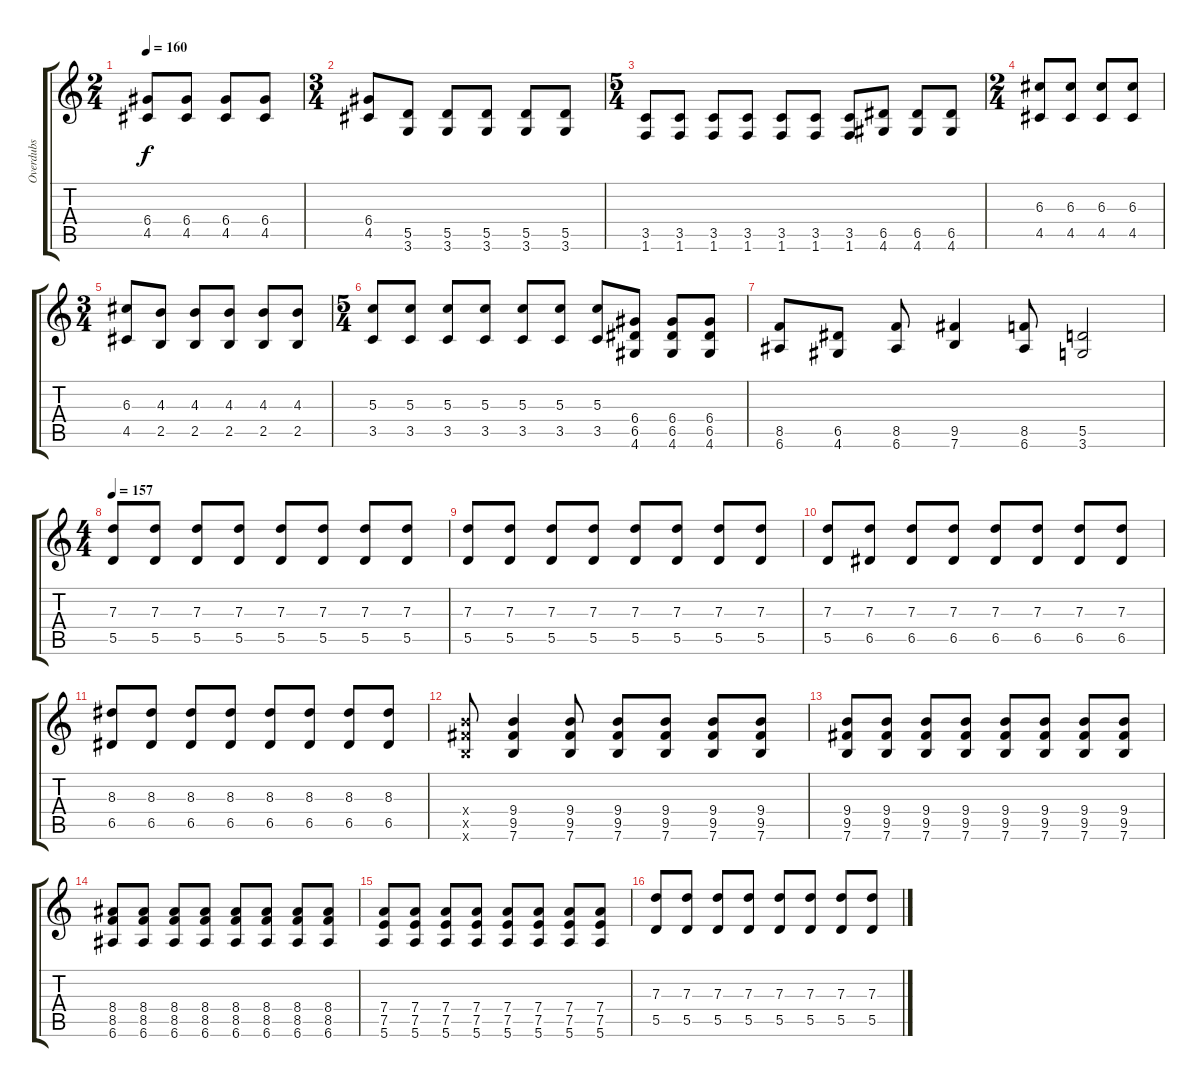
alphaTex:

\track ("Overdubs" "Overdubs") {instrument overdrivenguitar}
\staff {score tabs}
\tuning (E4 B3 G3 D3 A2 E2) {hide}
\ts (2 4)
\tempo 160
\clef g2
\ks c
(6.4 4.5).8{dy f} (6.4 4.5).8 (6.4 4.5).8 (6.4 4.5).8 |
\ts (3 4)
(6.4 4.5).8 (5.5 3.6).8 (5.5 3.6).8 (5.5 3.6).8 (5.5 3.6).8 (5.5 3.6).8 |
\ts (5 4)
(3.5 1.6).8 (3.5 1.6).8 (3.5 1.6).8 (3.5 1.6).8 (3.5 1.6).8 (3.5 1.6).8 (3.5 1.6).8 (6.5 4.6).8 (6.5 4.6).8 (6.5 4.6).8 |
\ts (2 4)
(6.3 4.5).8 (6.3 4.5).8 (6.3 4.5).8 (6.3 4.5).8 |
\ts (3 4)
(6.3 4.5).8 (4.3 2.5).8 (4.3 2.5).8 (4.3 2.5).8 (4.3 2.5).8 (4.3 2.5).8 |
\ts (5 4)
(5.3 3.5).8 (5.3 3.5).8 (5.3 3.5).8 (5.3 3.5).8 (5.3 3.5).8 (5.3 3.5).8 (5.3 3.5).8 (6.4 6.5 4.6).8 (6.4 6.5 4.6).8 (6.4 6.5 4.6).8 |
(8.5 6.6).8 (6.5 4.6).8 (8.5 6.6).8 (9.5 7.6).4 (8.5 6.6).8 (5.5 3.6).2 |
\ts (4 4)
\tempo 157
(7.3 5.5).8 (7.3 5.5).8 (7.3 5.5).8 (7.3 5.5).8 (7.3 5.5).8 (7.3 5.5).8 (7.3 5.5).8 (7.3 5.5).8 |
(7.3 5.5).8 (7.3 5.5).8 (7.3 5.5).8 (7.3 5.5).8 (7.3 5.5).8 (7.3 5.5).8 (7.3 5.5).8 (7.3 5.5).8 |
(7.3 5.5).8 (7.3 6.5).8 (7.3 6.5).8 (7.3 6.5).8 (7.3 6.5).8 (7.3 6.5).8 (7.3 6.5).8 (7.3 6.5).8 |
(8.3 6.5).8 (8.3 6.5).8 (8.3 6.5).8 (8.3 6.5).8 (8.3 6.5).8 (8.3 6.5).8 (8.3 6.5).8 (8.3 6.5).8 |
(9.4{x} 9.5{x} 7.6{x}).8 (9.4 9.5 7.6).4 (9.4 9.5 7.6).8 (9.4 9.5 7.6).8 (9.4 9.5 7.6).8 (9.4 9.5 7.6).8 (9.4 9.5 7.6).8 |
(9.4 9.5 7.6).8 (9.4 9.5 7.6).8 (9.4 9.5 7.6).8 (9.4 9.5 7.6).8 (9.4 9.5 7.6).8 (9.4 9.5 7.6).8 (9.4 9.5 7.6).8 (9.4 9.5 7.6).8 |
(8.4 8.5 6.6).8 (8.4 8.5 6.6).8 (8.4 8.5 6.6).8 (8.4 8.5 6.6).8 (8.4 8.5 6.6).8 (8.4 8.5 6.6).8 (8.4 8.5 6.6).8 (8.4 8.5 6.6).8 |
(7.4 7.5 5.6).8 (7.4 7.5 5.6).8 (7.4 7.5 5.6).8 (7.4 7.5 5.6).8 (7.4 7.5 5.6).8 (7.4 7.5 5.6).8 (7.4 7.5 5.6).8 (7.4 7.5 5.6).8 |
(7.3 5.5).8 (7.3 5.5).8 (7.3 5.5).8 (7.3 5.5).8 (7.3 5.5).8 (7.3 5.5).8 (7.3 5.5).8 (7.3 5.5).8
